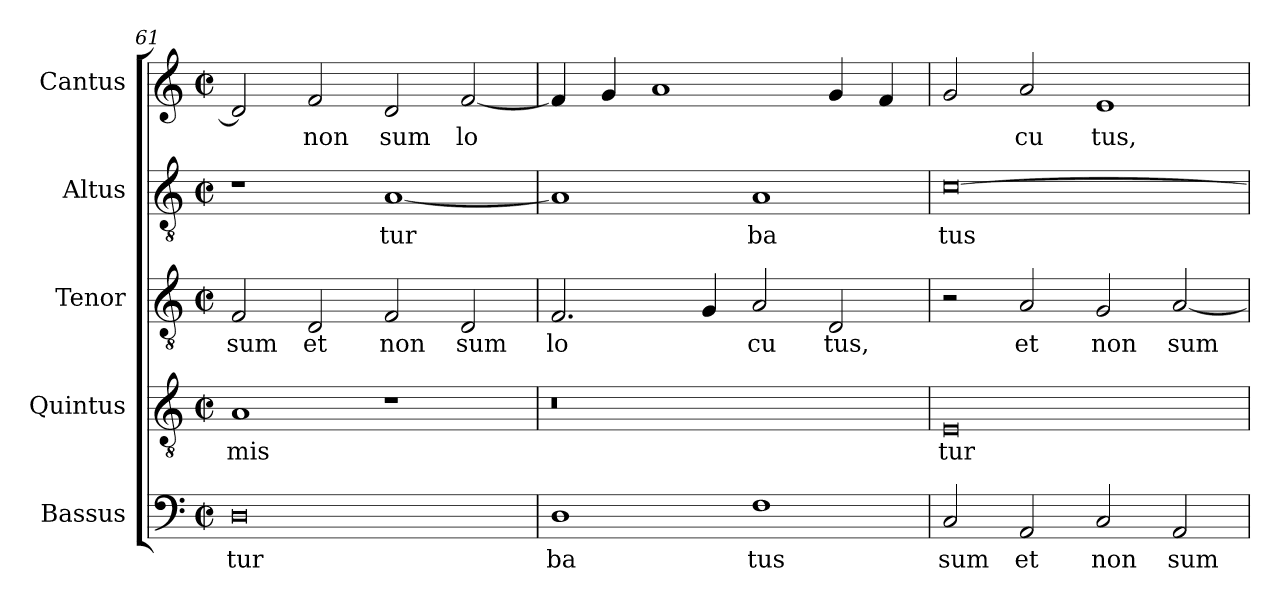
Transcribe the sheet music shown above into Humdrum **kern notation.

**kern	**text	**kern	**text	**kern	**text	**kern	**text	**kern	**text
*part5	*part5	*part4	*part4	*part3	*part3	*part2	*part2	*part1	*part1
*staff5	*staff5	*staff4	*staff4	*staff3	*staff3	*staff2	*staff2	*staff1	*staff1
*I"Bassus	*	*I"Quintus	*	*I"Tenor	*	*I"Altus	*	*I"Cantus	*
*clefF4	*	*clefGv2	*	*clefGv2	*	*clefGv2	*	*clefG2	*
*k[]	*	*k[]	*	*k[]	*	*k[]	*	*k[]	*
*C:	*	*C:	*	*C:	*	*C:	*	*C:	*
*M2/2	*	*M2/2	*	*M2/2	*	*M2/2	*	*M2/2	*
*met(c|)	*	*met(c|)	*	*met(c|)	*	*met(c|)	*	*met(c|)	*
=61	=61	=61	=61	=61	=61	=61	=61	=61	=61
!	!LO:LY:b:cj	!	!LO:LY:b:cj	!	!LO:LY:b:cj	!	!	!	!LO:LY:b:cj
0D	tur	1A	mis	2F/	sum	1r	.	2d/]	.
!	!	!	!	!	!LO:LY:b:cj	!	!	!	!LO:LY:b:cj
.	.	.	.	2D/	et	.	.	2f/	non
!	!	!	!	!	!LO:LY:b:cj	!	!LO:LY:b:cj	!	!LO:LY:b:cj
.	.	1r	.	2F/	non	[<1A	tur	2d/	sum
!	!	!	!	!	!LO:LY:b:cj	!	!	!	!LO:LY:b:cj
.	.	.	.	2D/	sum	.	.	[<2f/	lo-
=62	=62	=62	=62	=62	=62	=62	=62	=62	=62
!	!LO:LY:b:cj	!	!	!	!LO:LY:b:cj	!	!LO:LY:b:cj	!	!LO:LY:b:cj
1D	ba	0r	.	2.F/	lo	1A]	.	4f/]	--
!	!	!	!	!	!	!	!	!	!LO:LY:b:cj
.	.	.	.	.	.	.	.	4g/	--
!	!	!	!	!	!	!	!	!	!LO:LY:b:cj
.	.	.	.	.	.	.	.	1a	--
!	!	!	!	!	!LO:LY:b:cj	!	!	!	!
.	.	.	.	4G/	.	.	.	.	.
!	!LO:LY:b:cj	!	!	!	!LO:LY:b:cj	!	!LO:LY:b:cj	!	!
1F	tus	.	.	2A/	cu	1A	ba	.	.
!	!	!	!	!	!LO:LY:b:cj	!	!	!	!LO:LY:b:cj
.	.	.	.	2D/	tus,	.	.	4g/	--
!	!	!	!	!	!	!	!	!	!LO:LY:b:cj
.	.	.	.	.	.	.	.	4f/	--
!!LO:PB:g=z
=63	=63	=63	=63	=63	=63	=63	=63	=63	=63
!	!LO:LY:b:cj	!	!LO:LY:b:cj	!	!	!	!LO:LY:b:cj	!	!LO:LY:b:cj
2C/	sum	0E	tur-	2r	.	[>0c	tus	2g/	--
!	!LO:LY:b:cj	!	!	!	!LO:LY:b:cj	!	!	!	!LO:LY:b:cj
2AA/	et	.	.	2A/	et	.	.	2a/	-cu
!	!LO:LY:b:cj	!	!	!	!LO:LY:b:cj	!	!	!	!LO:LY:b:cj
2C/	non	.	.	2G/	non	.	.	1e	tus,
!	!LO:LY:b:cj	!	!	!	!LO:LY:b:cj	!	!	!	!
2AA/	sum	.	.	[<2A/	sum	.	.	.	.
=	=	=	=	=	=	=	=	=	=
*-	*-	*-	*-	*-	*-	*-	*-	*-	*-
